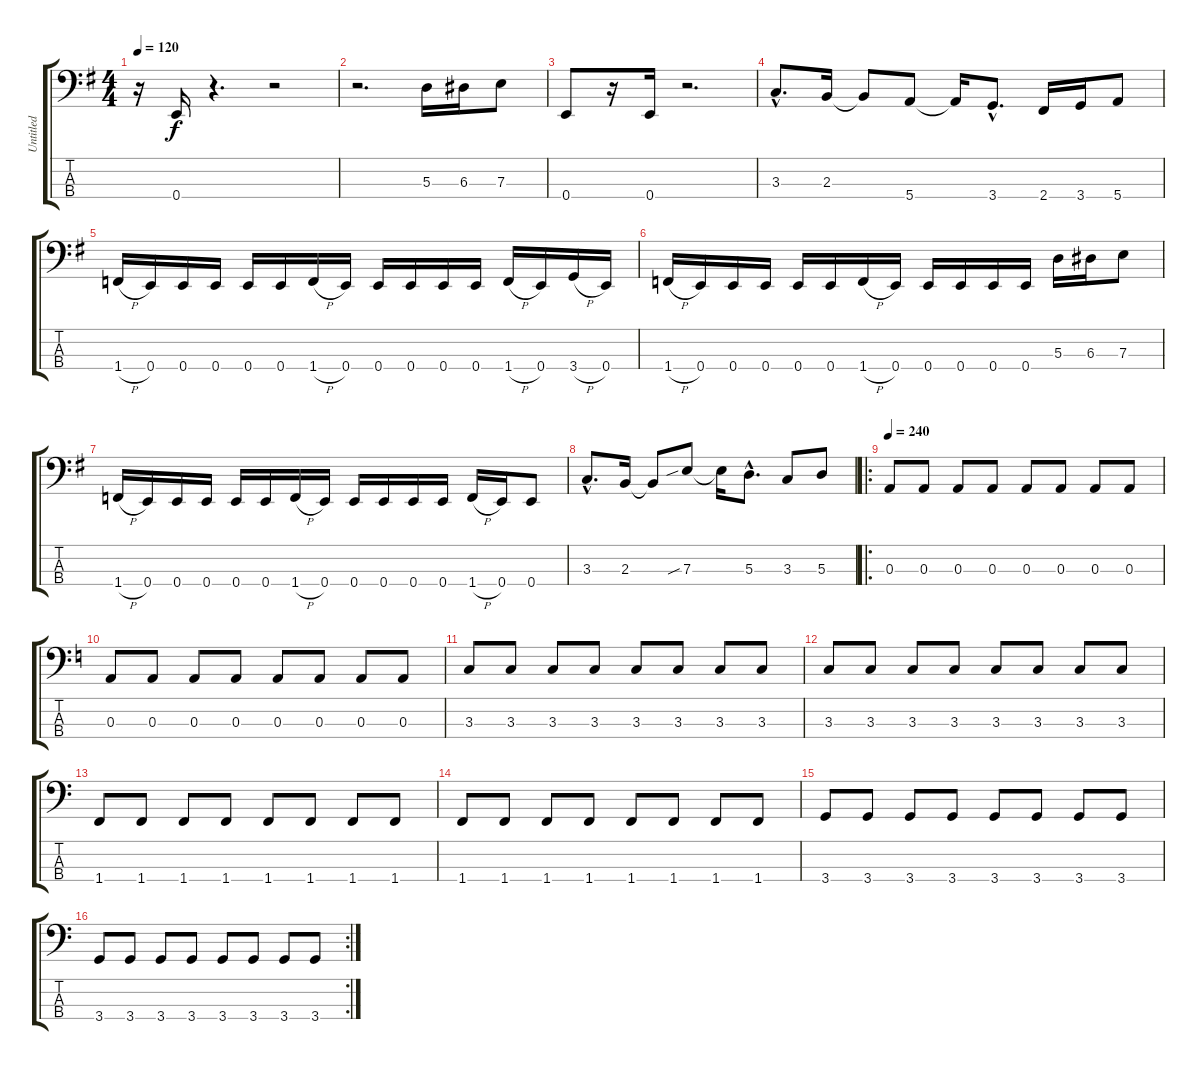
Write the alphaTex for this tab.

\track ("Untitled" "Untitled") {instrument electricbassfinger}
\staff {score tabs}
\tuning (G2 D2 A1 E1) {hide}
\ts (4 4)
\tempo 120
\clef f4
\ks g
r.16{dy f instrument electricbassfinger} 0.4.16 r.4{d} r.2 |
r.2{d} 5.3.16 6.3.16 7.3.8 |
0.4.8 r.16 0.4.16 r.2{d} |
3.3{hac}.8{d} 2.3.16 2.3{t}.8 5.4.8 5.4{t}.16 3.4{hac}.8{d} 2.4.16 3.4.16 5.4.8 |
1.4{h}.16 0.4.16 0.4.16 0.4.16 0.4.16 0.4.16 1.4{h}.16 0.4.16 0.4.16 0.4.16 0.4.16 0.4.16 1.4{h}.16 0.4.16 3.4{h}.16 0.4.16 |
1.4{h}.16 0.4.16 0.4.16 0.4.16 0.4.16 0.4.16 1.4{h}.16 0.4.16 0.4.16 0.4.16 0.4.16 0.4.16 5.3.16 6.3.16 7.3.8 |
1.4{h}.16 0.4.16 0.4.16 0.4.16 0.4.16 0.4.16 1.4{h}.16 0.4.16 0.4.16 0.4.16 0.4.16 0.4.16 1.4{h}.16 0.4.16 0.4.8 |
3.3{hac}.8{d} 2.3.16 2.3{t}.8 7.3{sib}.8 7.3{t}.16 5.3{hac}.8{d} 3.3.8 5.3.8 |
\ro
\tempo 240
0.3.8 0.3.8 0.3.8 0.3.8 0.3.8 0.3.8 0.3.8 0.3.8 |
\ks c
0.3.8 0.3.8 0.3.8 0.3.8 0.3.8 0.3.8 0.3.8 0.3.8 |
3.3.8 3.3.8 3.3.8 3.3.8 3.3.8 3.3.8 3.3.8 3.3.8 |
3.3.8 3.3.8 3.3.8 3.3.8 3.3.8 3.3.8 3.3.8 3.3.8 |
1.4.8 1.4.8 1.4.8 1.4.8 1.4.8 1.4.8 1.4.8 1.4.8 |
1.4.8 1.4.8 1.4.8 1.4.8 1.4.8 1.4.8 1.4.8 1.4.8 |
3.4.8 3.4.8 3.4.8 3.4.8 3.4.8 3.4.8 3.4.8 3.4.8 |
\rc 2
3.4.8 3.4.8 3.4.8 3.4.8 3.4.8 3.4.8 3.4.8 3.4.8
